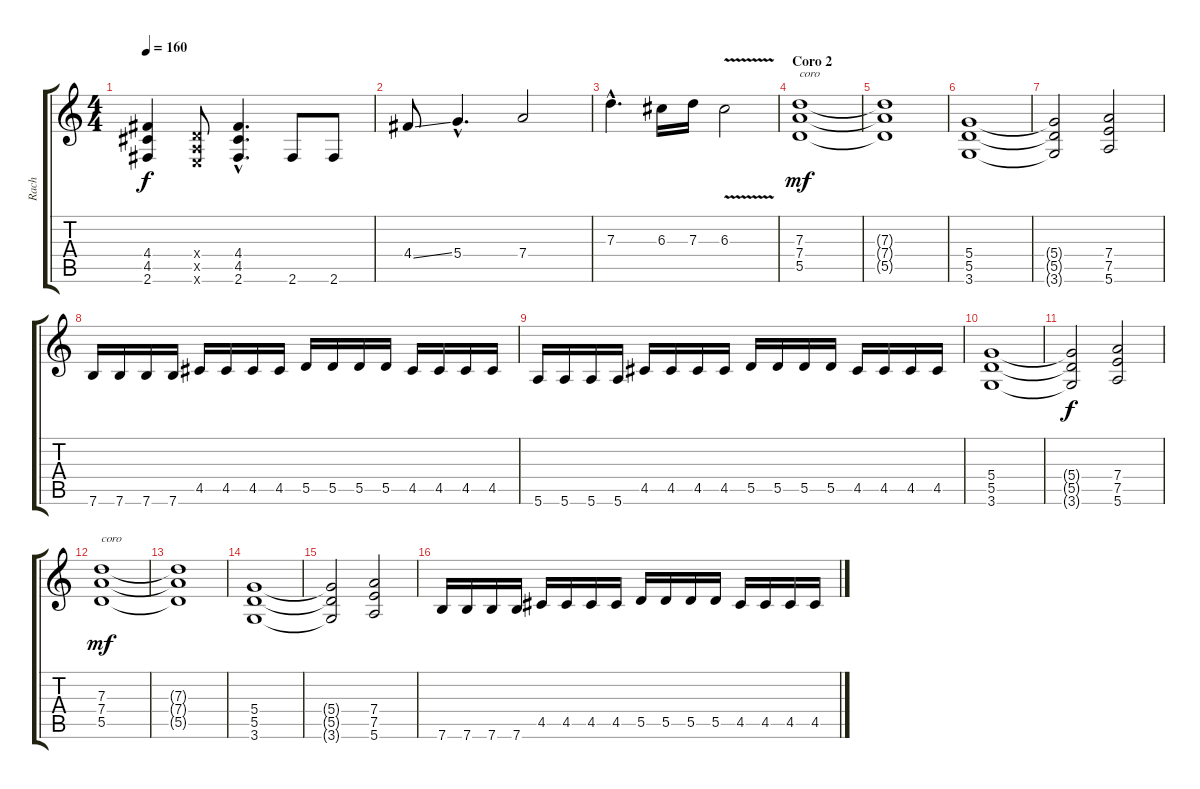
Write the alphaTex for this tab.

\track ("Rach" "Rach") {instrument distortionguitar}
\staff {score tabs}
\tuning (E4 B3 G3 D3 A2 E2) {hide}
\ts (4 4)
\tempo 160
\clef g2
\ks c
(4.4 4.5 2.6).4{dy f} (0.4{x} 0.5{x} 0.6{x}).8 (4.4{hac} 4.5{hac} 2.6{hac}).4{d} 2.6.8 2.6.8 |
4.4{ss}.8 5.4{hac}.4{d} 7.4.2 |
7.3{hac}.4{d} 6.3.16 7.3.16 6.3{v}.2 |
\section ("" "Coro 2")
(7.3 7.4 5.5).1{txt "coro" dy mf} |
(7.3{t} 7.4{t} 5.5{t}).1 |
(5.4 5.5 3.6).1 |
(5.4{t} 5.5{t} 3.6{t}).2 (7.4 7.5 5.6).2 |
7.6.16 7.6.16 7.6.16 7.6.16 4.5.16 4.5.16 4.5.16 4.5.16 5.5.16 5.5.16 5.5.16 5.5.16 4.5.16 4.5.16 4.5.16 4.5.16 |
5.6.16 5.6.16 5.6.16 5.6.16 4.5.16 4.5.16 4.5.16 4.5.16 5.5.16 5.5.16 5.5.16 5.5.16 4.5.16 4.5.16 4.5.16 4.5.16 |
(5.4 5.5 3.6).1 |
(5.4{t} 5.5{t} 3.6{t}).2{dy f} (7.4 7.5 5.6).2 |
(7.3 7.4 5.5).1{txt "coro" dy mf} |
(7.3{t} 7.4{t} 5.5{t}).1 |
(5.4 5.5 3.6).1 |
(5.4{t} 5.5{t} 3.6{t}).2 (7.4 7.5 5.6).2 |
7.6.16 7.6.16 7.6.16 7.6.16 4.5.16 4.5.16 4.5.16 4.5.16 5.5.16 5.5.16 5.5.16 5.5.16 4.5.16 4.5.16 4.5.16 4.5.16
